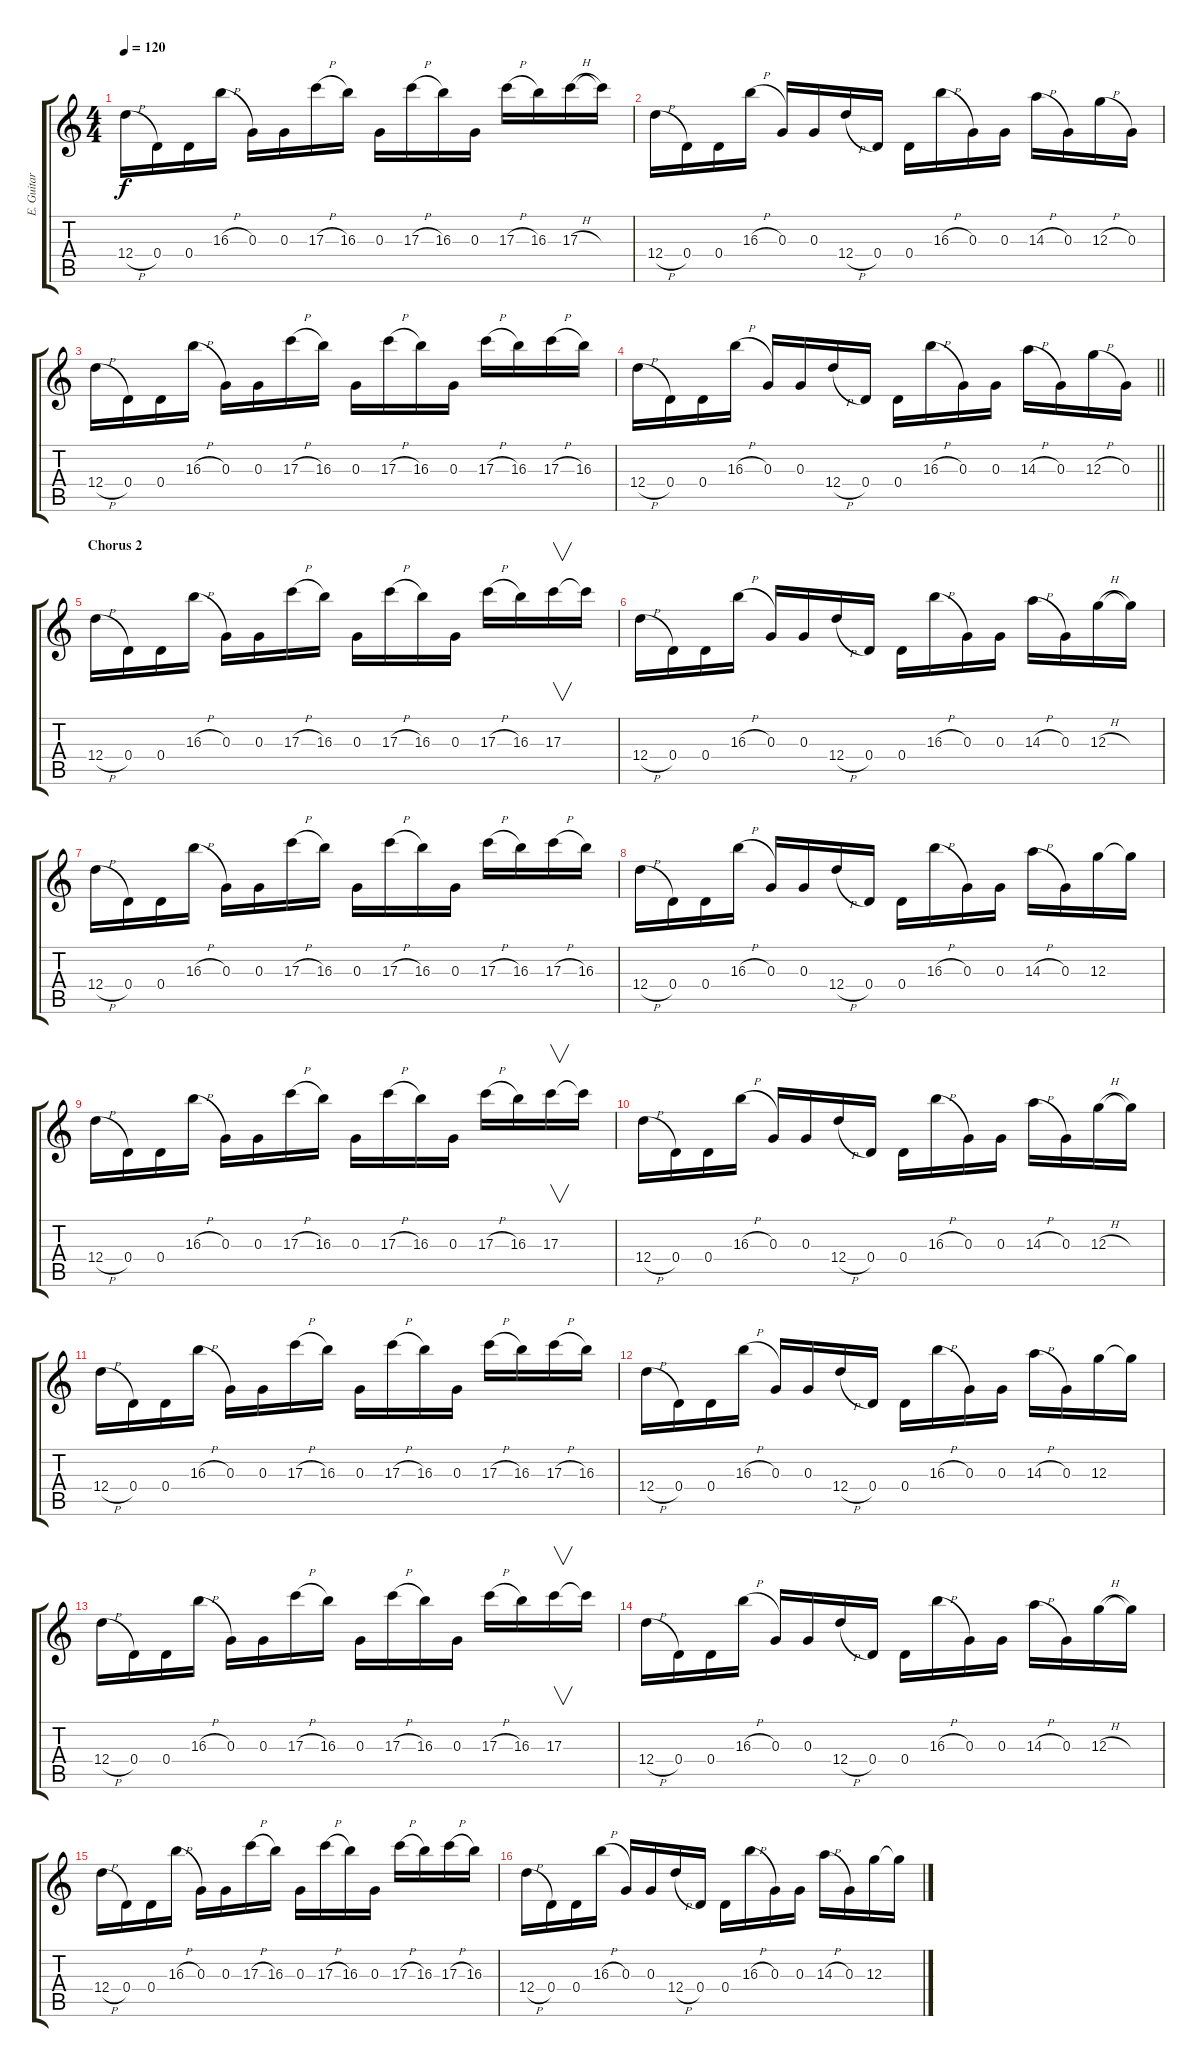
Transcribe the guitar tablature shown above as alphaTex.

\track ("E. Guitar I" "E. Guitar ") {instrument distortionguitar}
\staff {score tabs}
\tuning (E4 B3 G3 D3 A2 E2) {hide}
\ts (4 4)
\tempo 120
\clef g2
\ks c
12.4{h}.16{dy f} 0.4.16 0.4.16 16.3{h}.16 0.3.16 0.3.16 17.3{h}.16 16.3.16 0.3.16 17.3{h}.16 16.3.16 0.3.16 17.3{h}.16 16.3.16 17.3{h}.16 17.3{t}.16 |
12.4{h}.16 0.4.16 0.4.16 16.3{h}.16 0.3.16 0.3.16 12.4{h}.16 0.4.16 0.4.16 16.3{h}.16 0.3.16 0.3.16 14.3{h}.16 0.3.16 12.3{h}.16 0.3.16 |
12.4{h}.16 0.4.16 0.4.16 16.3{h}.16 0.3.16 0.3.16 17.3{h}.16 16.3.16 0.3.16 17.3{h}.16 16.3.16 0.3.16 17.3{h}.16 16.3.16 17.3{h}.16 16.3.16 |
\barLineRight lightlight
12.4{h}.16 0.4.16 0.4.16 16.3{h}.16 0.3.16 0.3.16 12.4{h}.16 0.4.16 0.4.16 16.3{h}.16 0.3.16 0.3.16 14.3{h}.16 0.3.16 12.3{h}.16 0.3.16 |
\section ("" "Chorus 2")
12.4{h}.16 0.4.16 0.4.16 16.3{h}.16 0.3.16 0.3.16 17.3{h}.16 16.3.16 0.3.16 17.3{h}.16 16.3.16 0.3.16 17.3{h}.16 16.3.16 17.3.16{v} 17.3{t}.16 |
12.4{h}.16{volume 13} 0.4.16 0.4.16 16.3{h}.16 0.3.16 0.3.16 12.4{h}.16 0.4.16 0.4.16 16.3{h}.16 0.3.16 0.3.16 14.3{h}.16 0.3.16 12.3{h}.16 12.3{t}.16 |
12.4{h}.16 0.4.16 0.4.16 16.3{h}.16 0.3.16 0.3.16 17.3{h}.16 16.3.16 0.3.16 17.3{h}.16 16.3.16 0.3.16 17.3{h}.16 16.3.16 17.3{h}.16 16.3.16 |
12.4{h}.16 0.4.16 0.4.16 16.3{h}.16 0.3.16 0.3.16 12.4{h}.16 0.4.16 0.4.16 16.3{h}.16 0.3.16 0.3.16 14.3{h}.16 0.3.16 12.3.16 12.3{t}.16 |
12.4{h}.16 0.4.16 0.4.16 16.3{h}.16 0.3.16 0.3.16 17.3{h}.16 16.3.16 0.3.16 17.3{h}.16 16.3.16 0.3.16 17.3{h}.16 16.3.16 17.3.16{v} 17.3{t}.16 |
12.4{h}.16 0.4.16 0.4.16 16.3{h}.16 0.3.16 0.3.16 12.4{h}.16 0.4.16 0.4.16 16.3{h}.16 0.3.16 0.3.16 14.3{h}.16 0.3.16 12.3{h}.16 12.3{t}.16 |
12.4{h}.16 0.4.16 0.4.16 16.3{h}.16 0.3.16 0.3.16 17.3{h}.16 16.3.16 0.3.16 17.3{h}.16 16.3.16 0.3.16 17.3{h}.16 16.3.16 17.3{h}.16 16.3.16 |
12.4{h}.16 0.4.16 0.4.16 16.3{h}.16 0.3.16 0.3.16 12.4{h}.16 0.4.16 0.4.16 16.3{h}.16 0.3.16 0.3.16 14.3{h}.16 0.3.16 12.3.16 12.3{t}.16 |
12.4{h}.16 0.4.16 0.4.16 16.3{h}.16 0.3.16 0.3.16 17.3{h}.16 16.3.16 0.3.16 17.3{h}.16 16.3.16 0.3.16 17.3{h}.16 16.3.16 17.3.16{v} 17.3{t}.16 |
12.4{h}.16 0.4.16 0.4.16 16.3{h}.16 0.3.16 0.3.16 12.4{h}.16 0.4.16 0.4.16 16.3{h}.16 0.3.16 0.3.16 14.3{h}.16 0.3.16 12.3{h}.16 12.3{t}.16 |
12.4{h}.16 0.4.16 0.4.16 16.3{h}.16 0.3.16 0.3.16 17.3{h}.16 16.3.16 0.3.16 17.3{h}.16 16.3.16 0.3.16 17.3{h}.16 16.3.16 17.3{h}.16 16.3.16 |
12.4{h}.16 0.4.16 0.4.16 16.3{h}.16 0.3.16 0.3.16 12.4{h}.16 0.4.16 0.4.16 16.3{h}.16 0.3.16 0.3.16 14.3{h}.16 0.3.16 12.3.16 12.3{t}.16
